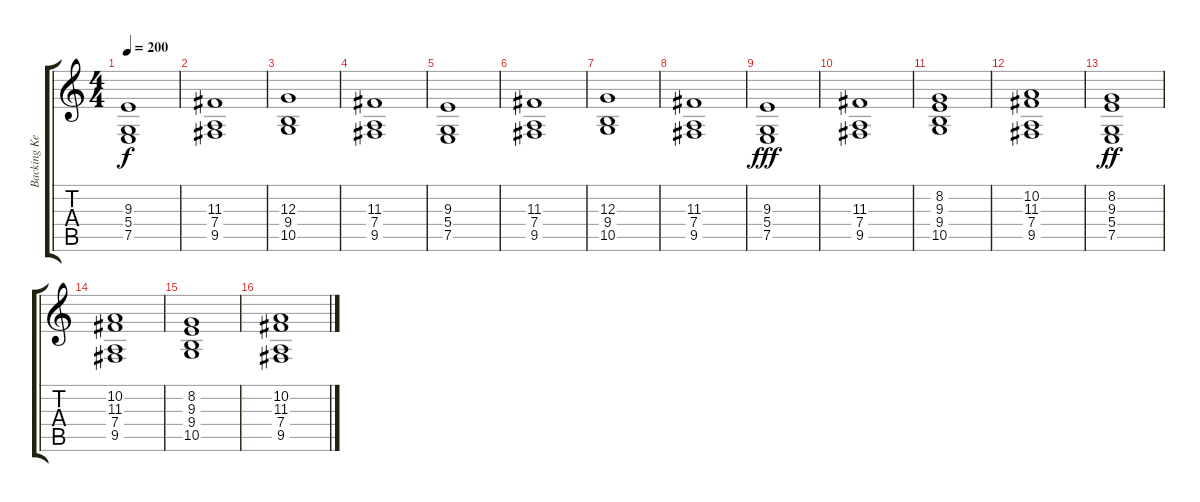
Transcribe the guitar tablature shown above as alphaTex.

\track ("Backing Keyboards" "Backing Ke") {instrument choiraahs}
\staff {score tabs}
\tuning (E4 B3 G3 D3 A2 E2) {hide}
\ts (4 4)
\tempo 200
\clef g2
\ks c
(9.3 5.4 7.5).1{dy f volume 10 instrument choiraahs} |
(11.3 7.4 9.5).1 |
(12.3 9.4 10.5).1 |
(11.3 7.4 9.5).1 |
(9.3 5.4 7.5).1 |
(11.3 7.4 9.5).1 |
(12.3 9.4 10.5).1 |
(11.3 7.4 9.5).1 |
(9.3 5.4 7.5).1{dy fff} |
(11.3 7.4 9.5).1 |
(8.2 9.3 9.4 10.5).1 |
(10.2 11.3 7.4 9.5).1 |
(8.2 9.3 5.4 7.5).1{dy ff} |
(10.2 11.3 7.4 9.5).1 |
(8.2 9.3 9.4 10.5).1 |
(10.2 11.3 7.4 9.5).1
